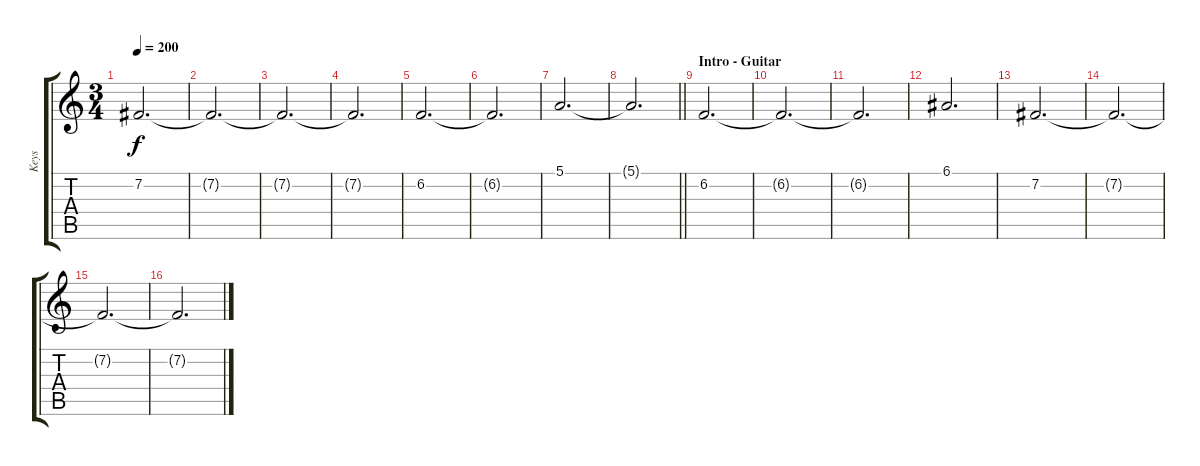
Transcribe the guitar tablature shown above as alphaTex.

\track ("Keys" "Keys") {instrument stringensemble1}
\staff {score tabs}
\tuning (E4 B3 G3 D3 A2 E2) {hide}
\ts (3 4)
\tempo 200
\clef g2
\ks c
7.2.2{d dy f} |
7.2{t}.2{d} |
7.2{t}.2{d} |
7.2{t}.2{d} |
6.2.2{d} |
6.2{t}.2{d} |
5.1.2{d} |
\barLineRight lightlight
5.1{t}.2{d} |
\section ("" "Intro - Guitar")
6.2.2{d} |
6.2{t}.2{d} |
6.2{t}.2{d} |
6.1.2{d} |
7.2.2{d} |
7.2{t}.2{d} |
7.2{t}.2{d} |
7.2{t}.2{d}
